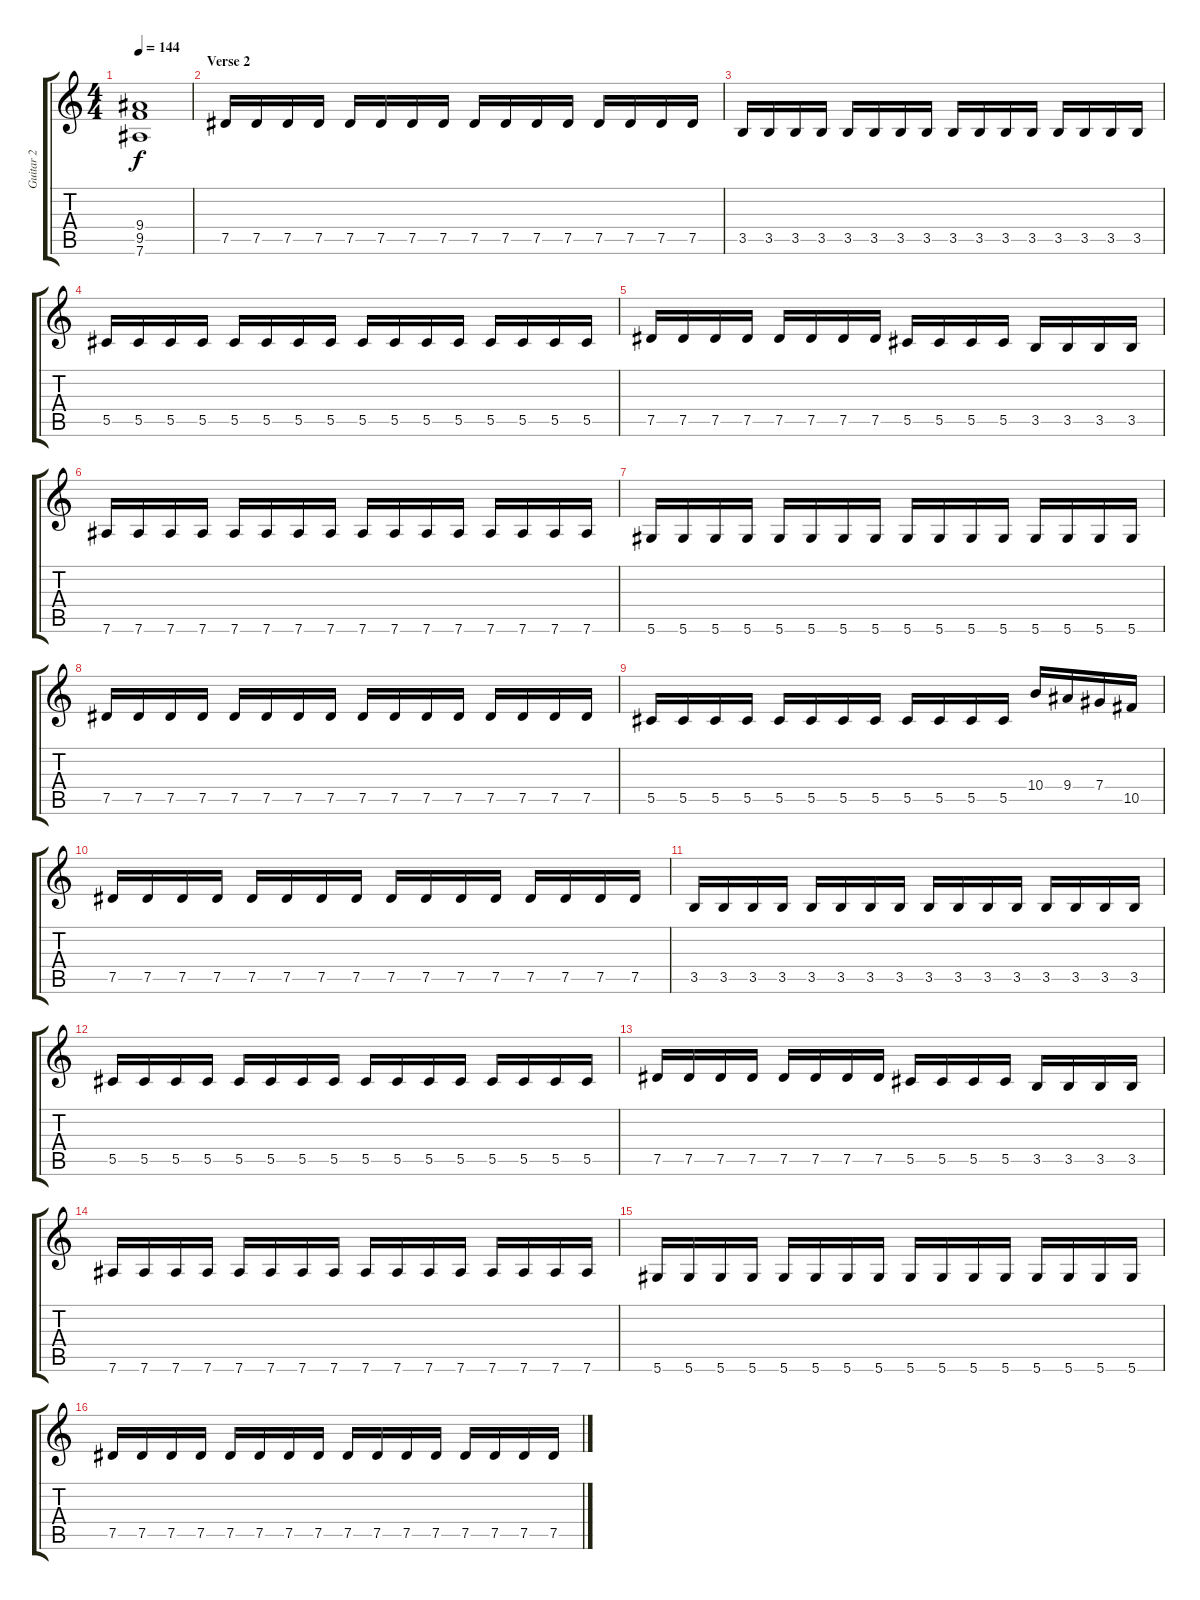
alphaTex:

\track ("Guitar 2" "Guitar 2") {instrument distortionguitar}
\staff {score tabs}
\tuning (Eb4 Bb3 Gb3 Db3 Ab2 Eb2) {hide}
\ts (4 4)
\tempo 144
\clef g2
\ks c
(9.4 9.5 7.6).1{dy f} |
\section ("" "Verse 2")
7.5.16 7.5.16 7.5.16 7.5.16 7.5.16 7.5.16 7.5.16 7.5.16 7.5.16 7.5.16 7.5.16 7.5.16 7.5.16 7.5.16 7.5.16 7.5.16 |
3.5.16 3.5.16 3.5.16 3.5.16 3.5.16 3.5.16 3.5.16 3.5.16 3.5.16 3.5.16 3.5.16 3.5.16 3.5.16 3.5.16 3.5.16 3.5.16 |
5.5.16 5.5.16 5.5.16 5.5.16 5.5.16 5.5.16 5.5.16 5.5.16 5.5.16 5.5.16 5.5.16 5.5.16 5.5.16 5.5.16 5.5.16 5.5.16 |
7.5.16 7.5.16 7.5.16 7.5.16 7.5.16 7.5.16 7.5.16 7.5.16 5.5.16 5.5.16 5.5.16 5.5.16 3.5.16 3.5.16 3.5.16 3.5.16 |
7.6.16 7.6.16 7.6.16 7.6.16 7.6.16 7.6.16 7.6.16 7.6.16 7.6.16 7.6.16 7.6.16 7.6.16 7.6.16 7.6.16 7.6.16 7.6.16 |
5.6.16 5.6.16 5.6.16 5.6.16 5.6.16 5.6.16 5.6.16 5.6.16 5.6.16 5.6.16 5.6.16 5.6.16 5.6.16 5.6.16 5.6.16 5.6.16 |
7.5.16 7.5.16 7.5.16 7.5.16 7.5.16 7.5.16 7.5.16 7.5.16 7.5.16 7.5.16 7.5.16 7.5.16 7.5.16 7.5.16 7.5.16 7.5.16 |
5.5.16 5.5.16 5.5.16 5.5.16 5.5.16 5.5.16 5.5.16 5.5.16 5.5.16 5.5.16 5.5.16 5.5.16 10.4.16 9.4.16 7.4.16 10.5.16 |
7.5.16 7.5.16 7.5.16 7.5.16 7.5.16 7.5.16 7.5.16 7.5.16 7.5.16 7.5.16 7.5.16 7.5.16 7.5.16 7.5.16 7.5.16 7.5.16 |
3.5.16 3.5.16 3.5.16 3.5.16 3.5.16 3.5.16 3.5.16 3.5.16 3.5.16 3.5.16 3.5.16 3.5.16 3.5.16 3.5.16 3.5.16 3.5.16 |
5.5.16 5.5.16 5.5.16 5.5.16 5.5.16 5.5.16 5.5.16 5.5.16 5.5.16 5.5.16 5.5.16 5.5.16 5.5.16 5.5.16 5.5.16 5.5.16 |
7.5.16 7.5.16 7.5.16 7.5.16 7.5.16 7.5.16 7.5.16 7.5.16 5.5.16 5.5.16 5.5.16 5.5.16 3.5.16 3.5.16 3.5.16 3.5.16 |
7.6.16 7.6.16 7.6.16 7.6.16 7.6.16 7.6.16 7.6.16 7.6.16 7.6.16 7.6.16 7.6.16 7.6.16 7.6.16 7.6.16 7.6.16 7.6.16 |
5.6.16 5.6.16 5.6.16 5.6.16 5.6.16 5.6.16 5.6.16 5.6.16 5.6.16 5.6.16 5.6.16 5.6.16 5.6.16 5.6.16 5.6.16 5.6.16 |
7.5.16 7.5.16 7.5.16 7.5.16 7.5.16 7.5.16 7.5.16 7.5.16 7.5.16 7.5.16 7.5.16 7.5.16 7.5.16 7.5.16 7.5.16 7.5.16
